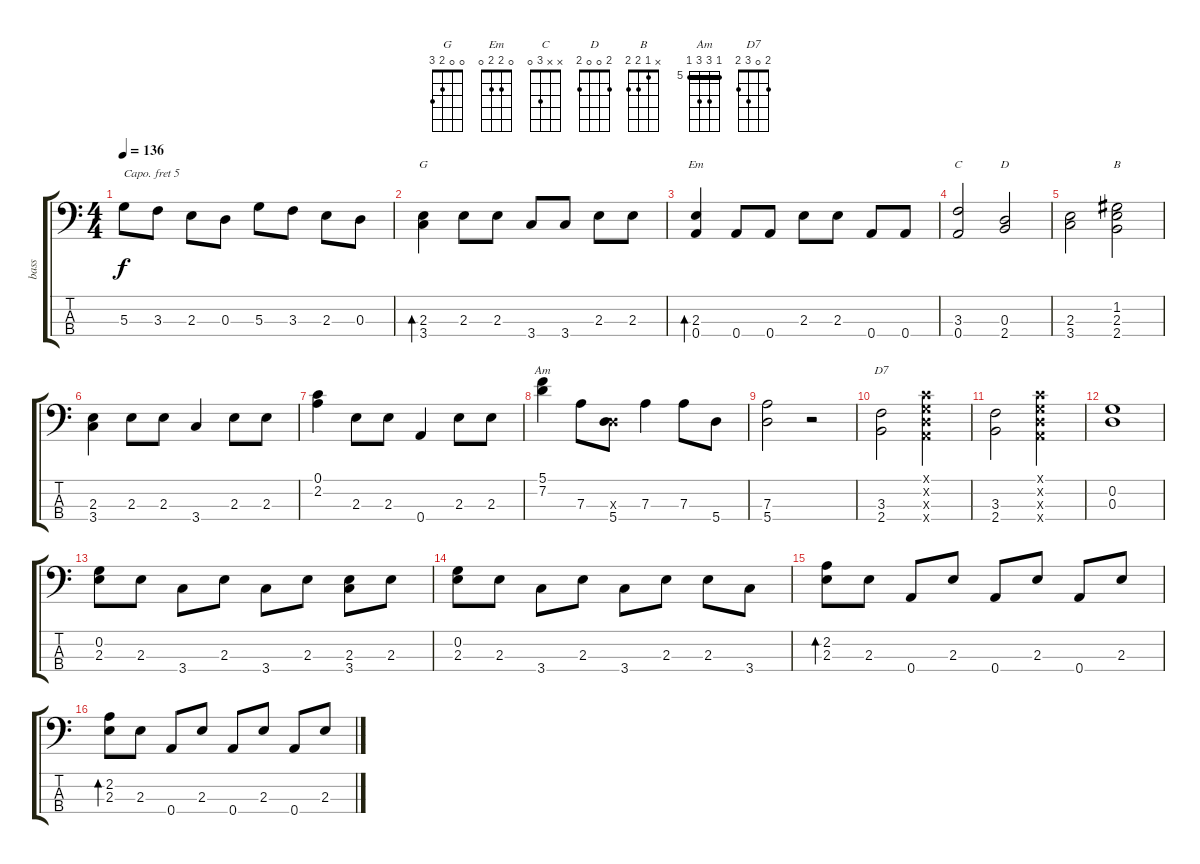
\track ("bass" "bass") {instrument acousticbass}
\staff {score tabs}
\capo 5
\tuning (G2 D2 A1 E1) {hide}
\chord ("G" 0 0 2 3)
\chord ("Em" 0 2 2 0)
\chord ("C" x x 3 0)
\chord ("D" 2 0 0 2)
\chord ("B" x 1 2 2)
\chord ("Am" 5 7 7 5) {firstfret 5 barre 5}
\chord ("D7" 2 0 3 2)
\ts (4 4)
\tempo 136
\clef f4
\ks c
5.3.8{dy f volume 13} 3.3.8 2.3.8 0.3.8 5.3.8 3.3.8 2.3.8 0.3.8 |
(2.3 3.4).4{bd 60 ch "G" volume 8} 2.3.8 2.3.8 3.4.8 3.4.8 2.3.8 2.3.8 |
(2.3 0.4).4{bd 60 ch "Em"} 0.4.8 0.4.8 2.3.8 2.3.8 0.4.8 0.4.8 |
(3.3 0.4).2{ch "C"} (0.3 2.4).2{ch "D"} |
(2.3 3.4).2 (1.2 2.3 2.4).2{ch "B"} |
(2.3 3.4).4 2.3.8 2.3.8 3.4.4 2.3.8 2.3.8 |
(0.1 2.2).4 2.3.8 2.3.8 0.4.4 2.3.8 2.3.8 |
(5.1 7.2).4{ch "Am"} 7.3.8 (0.3{x} 5.4).8 7.3.4 7.3.8 5.4.8 |
(7.3 5.4).2 r.2 |
(3.3 2.4).2{ch "D7"} (0.1{x} 0.2{x} 0.3{x} 0.4{x}).2 |
(3.3 2.4).2 (0.1{x} 0.2{x} 0.3{x} 0.4{x}).2 |
(0.2 0.3).1 |
(0.2 2.3).8 2.3.8 3.4.8 2.3.8 3.4.8 2.3.8 (2.3 3.4).8 2.3.8 |
(0.2 2.3).8 2.3.8 3.4.8 2.3.8 3.4.8 2.3.8 2.3.8 3.4.8 |
(2.2 2.3).8{bd 60} 2.3.8 0.4.8 2.3.8 0.4.8 2.3.8 0.4.8 2.3.8 |
(2.2 2.3).8{bd 60} 2.3.8 0.4.8 2.3.8 0.4.8 2.3.8 0.4.8 2.3.8
